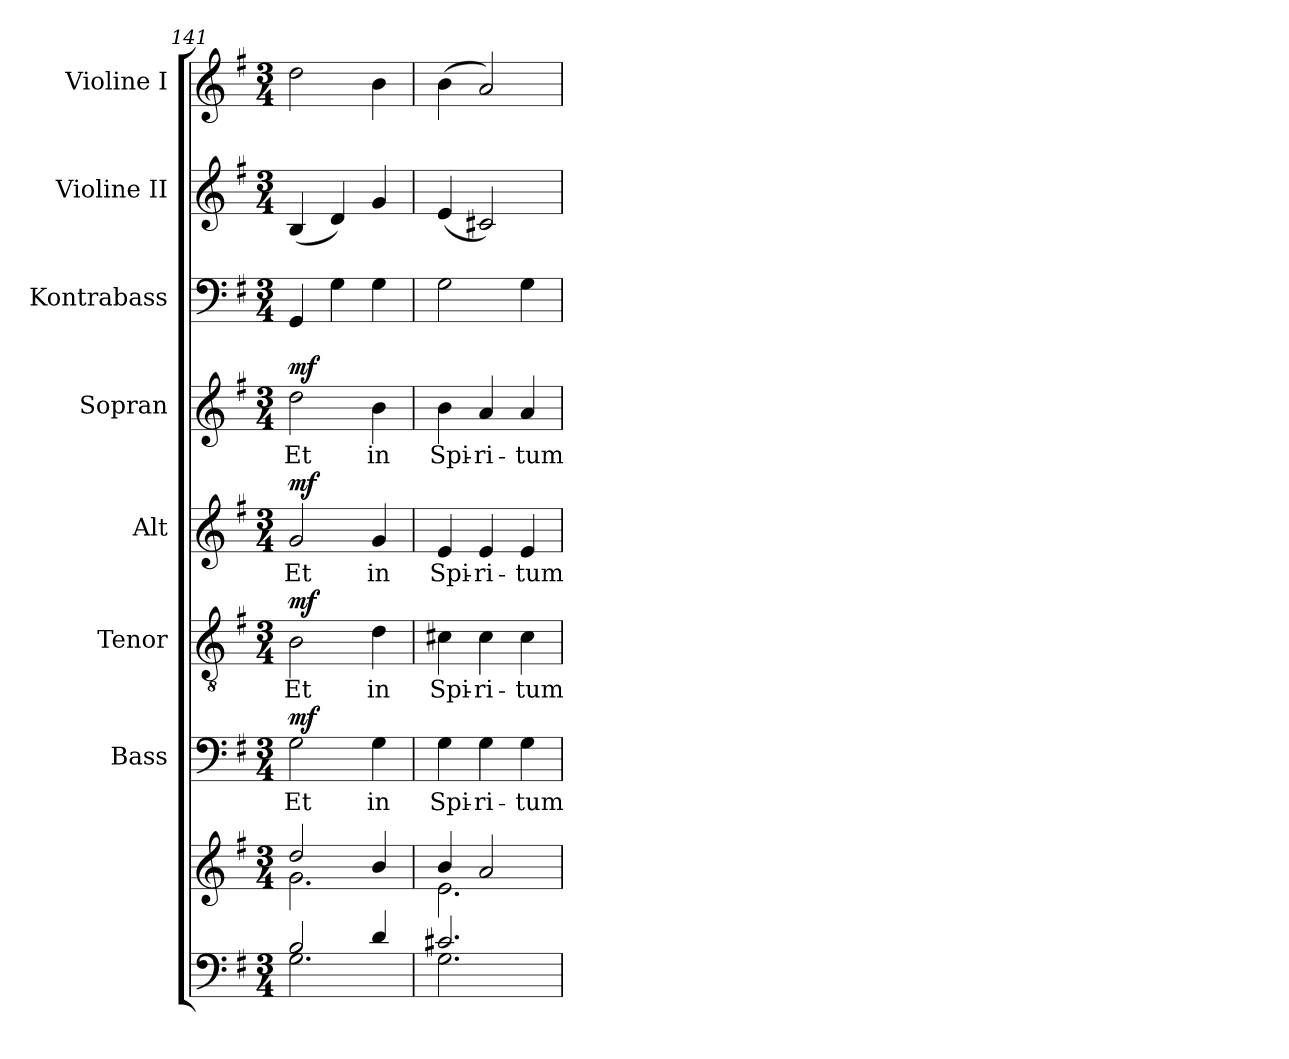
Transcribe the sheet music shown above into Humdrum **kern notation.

**kern	**kern	**kern	**text	**dynam	**kern	**text	**dynam	**kern	**text	**dynam	**kern	**text	**dynam	**kern	**kern	**kern
*part8	*part8	*part7	*part7	*part7	*part6	*part6	*part6	*part5	*part5	*part5	*part4	*part4	*part4	*part3	*part2	*part1
*staff9	*staff8	*staff7	*staff7	*staff7	*staff6	*staff6	*staff6	*staff5	*staff5	*staff5	*staff4	*staff4	*staff4	*staff3	*staff2	*staff1
*	*	*I"Bass	*	*	*I"Tenor	*	*	*I"Alt	*	*	*I"Sopran	*	*	*I"Kontrabass	*I"Violine II	*I"Violine I
*	*	*I'B.	*	*	*I'T.	*	*	*I'A.	*	*	*I'S.	*	*	*I'Kb.	*I'Vl. II	*I'Vl. I
*clefF4	*clefG2	*clefF4	*	*	*clefGv2	*	*	*clefG2	*	*	*clefG2	*	*	*clefF4	*clefG2	*clefG2
*	*	*	*	*	*	*	*	*	*	*	*	*	*	*ITrd7c12	*	*
*k[f#]	*k[f#]	*k[f#]	*	*	*k[f#]	*	*	*k[f#]	*	*	*k[f#]	*	*	*k[f#]	*k[f#]	*k[f#]
*G:	*G:	*G:	*	*	*G:	*	*	*G:	*	*	*G:	*	*	*G:	*G:	*G:
*M3/4	*M3/4	*M3/4	*	*	*M3/4	*	*	*M3/4	*	*	*M3/4	*	*	*M3/4	*M3/4	*M3/4
=141	=141	=141	=141	=141	=141	=141	=141	=141	=141	=141	=141	=141	=141	=141	=141	=141
*^	*^	*	*	*	*	*	*	*	*	*	*	*	*	*	*	*
!	!	!	!	!	!LO:LY:b	!LO:DY:a	!	!LO:LY:b	!LO:DY:a	!	!LO:LY:b	!LO:DY:a	!	!LO:LY:b	!LO:DY:a	!	!	!
2B/	2.G\	2dd/	2.g\	2G\	Et	mf	2B\	Et	mf	2g/	Et	mf	2dd\	Et	mf	4GGG/	(<4B/	2dd\
.	.	.	.	.	.	.	.	.	.	.	.	.	.	.	.	4GG\	4d/)	.
!	!	!	!	!	!LO:LY:b	!	!	!LO:LY:b	!	!	!LO:LY:b	!	!	!LO:LY:b	!	!	!	!
4d/	.	4b/	.	4G\	in	.	4d\	in	.	4g/	in	.	4b\	in	.	4GG\	4g/	4b\
=142	=142	=142	=142	=142	=142	=142	=142	=142	=142	=142	=142	=142	=142	=142	=142	=142	=142	=142
!	!	!	!	!	!LO:LY:b	!	!	!LO:LY:b	!	!	!LO:LY:b	!	!	!LO:LY:b	!	!	!	!
2.c#X/	2.G\	4b/	2.e\	4G\	Spi-	.	4c#X\	Spi-	.	4e/	Spi-	.	4b\	Spi-	.	2GG\	(<4e/	(>4b\
!	!	!	!	!	!LO:LY:b	!	!	!LO:LY:b	!	!	!LO:LY:b	!	!	!LO:LY:b	!	!	!	!
.	.	2a/	.	4G\	-ri-	.	4c#\	-ri-	.	4e/	-ri-	.	4a/	-ri-	.	.	2c#X/)	2a/)
!	!	!	!	!	!LO:LY:b	!	!	!LO:LY:b	!	!	!LO:LY:b	!	!	!LO:LY:b	!	!	!	!
.	.	.	.	4G\	-tum	.	4c#\	-tum	.	4e/	-tum	.	4a/	-tum	.	4GG\	.	.
*v	*v	*	*	*	*	*	*	*	*	*	*	*	*	*	*	*	*	*
*	*v	*v	*	*	*	*	*	*	*	*	*	*	*	*	*	*	*
=	=	=	=	=	=	=	=	=	=	=	=	=	=	=	=	=
*-	*-	*-	*-	*-	*-	*-	*-	*-	*-	*-	*-	*-	*-	*-	*-	*-
